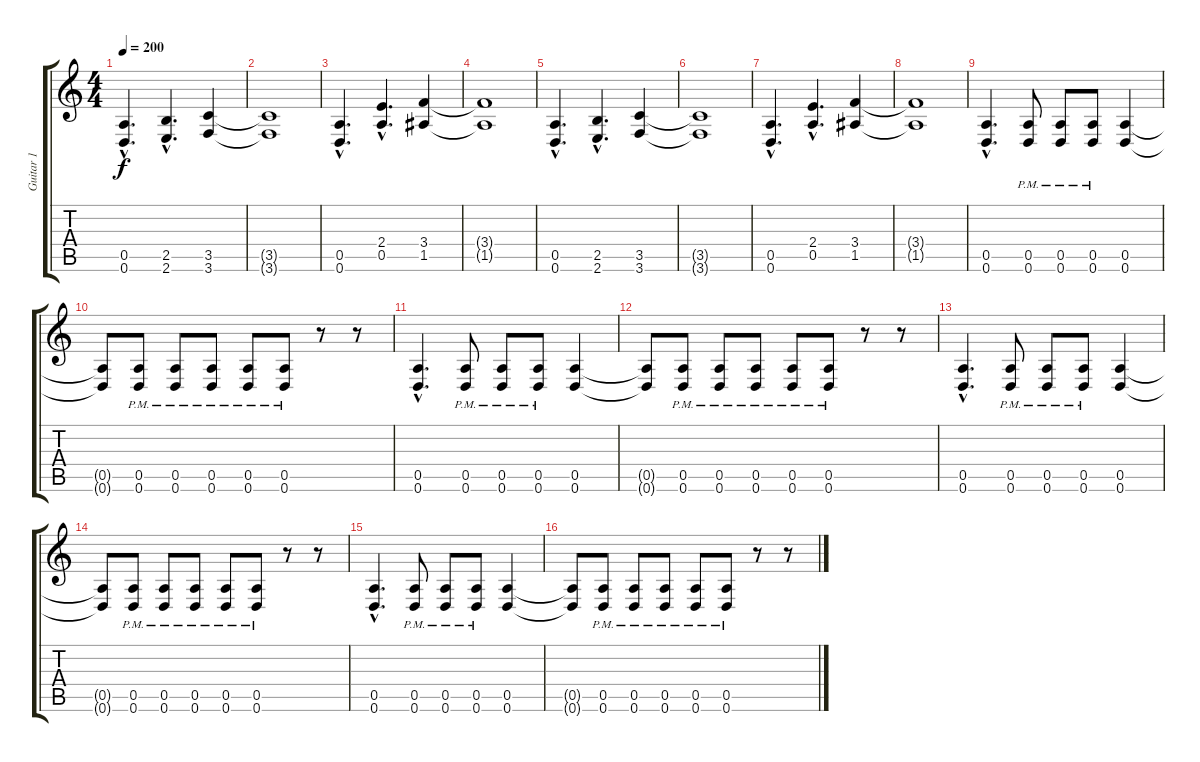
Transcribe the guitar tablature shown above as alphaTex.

\track ("Guitar 1" "Guitar 1") {instrument distortionguitar}
\staff {score tabs}
\tuning (E4 B3 G3 D3 A2 D2) {hide}
\ts (4 4)
\tempo 200
\clef g2
\ks c
(0.5{hac} 0.6{hac}).4{d dy f instrument distortionguitar} (2.5{hac} 2.6{hac}).4{d} (3.5 3.6).4 |
(3.5{t} 3.6{t}).1 |
(0.5{hac} 0.6{hac}).4{d} (2.4{hac} 0.5{hac}).4{d} (3.4 1.5).4 |
(3.4{t} 1.5{t}).1 |
(0.5{hac} 0.6{hac}).4{d} (2.5{hac} 2.6{hac}).4{d} (3.5 3.6).4 |
(3.5{t} 3.6{t}).1 |
(0.5{hac} 0.6{hac}).4{d} (2.4{hac} 0.5{hac}).4{d} (3.4 1.5).4 |
(3.4{t} 1.5{t}).1 |
(0.5{hac} 0.6{hac}).4{d} (0.5{pm} 0.6{pm}).8 (0.5{pm} 0.6{pm}).8 (0.5{pm} 0.6{pm}).8 (0.5 0.6).4 |
(0.5{t} 0.6{t}).8 (0.5{pm} 0.6{pm}).8 (0.5{pm} 0.6{pm}).8 (0.5{pm} 0.6{pm}).8 (0.5{pm} 0.6{pm}).8 (0.5{pm} 0.6{pm}).8 r.8 r.8 |
(0.5{hac} 0.6{hac}).4{d} (0.5{pm} 0.6{pm}).8 (0.5{pm} 0.6{pm}).8 (0.5{pm} 0.6{pm}).8 (0.5 0.6).4 |
(0.5{t} 0.6{t}).8 (0.5{pm} 0.6{pm}).8 (0.5{pm} 0.6{pm}).8 (0.5{pm} 0.6{pm}).8 (0.5{pm} 0.6{pm}).8 (0.5{pm} 0.6{pm}).8 r.8 r.8 |
(0.5{hac} 0.6{hac}).4{d} (0.5{pm} 0.6{pm}).8 (0.5{pm} 0.6{pm}).8 (0.5{pm} 0.6{pm}).8 (0.5 0.6).4 |
(0.5{t} 0.6{t}).8 (0.5{pm} 0.6{pm}).8 (0.5{pm} 0.6{pm}).8 (0.5{pm} 0.6{pm}).8 (0.5{pm} 0.6{pm}).8 (0.5{pm} 0.6{pm}).8 r.8 r.8 |
(0.5{hac} 0.6{hac}).4{d} (0.5{pm} 0.6{pm}).8 (0.5{pm} 0.6{pm}).8 (0.5{pm} 0.6{pm}).8 (0.5 0.6).4 |
(0.5{t} 0.6{t}).8 (0.5{pm} 0.6{pm}).8 (0.5{pm} 0.6{pm}).8 (0.5{pm} 0.6{pm}).8 (0.5{pm} 0.6{pm}).8 (0.5{pm} 0.6{pm}).8 r.8 r.8
